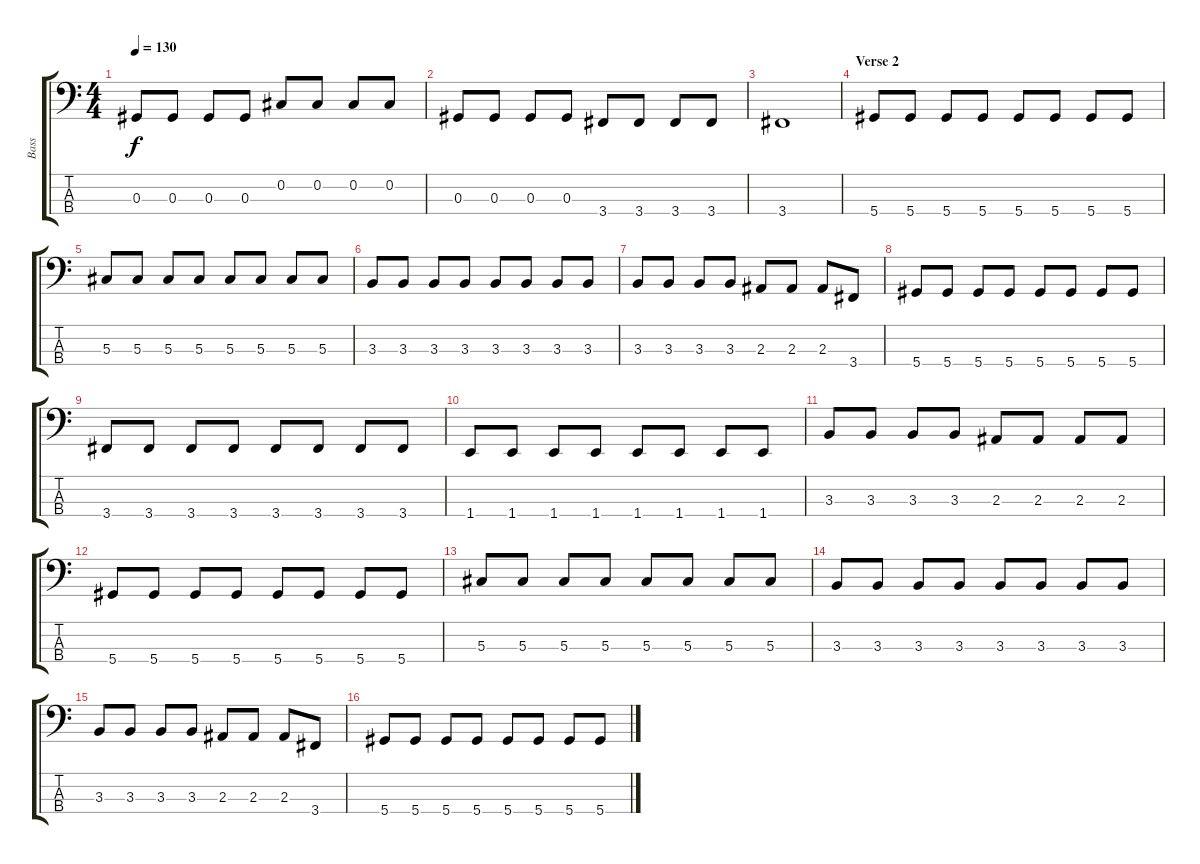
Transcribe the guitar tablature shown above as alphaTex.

\track ("Bass" "Bass") {instrument electricbassfinger}
\staff {score tabs}
\tuning (Gb2 Db2 Ab1 Eb1) {hide}
\ts (4 4)
\tempo 130
\clef f4
\ks c
0.3.8{dy f} 0.3.8 0.3.8 0.3.8 0.2.8 0.2.8 0.2.8 0.2.8 |
0.3.8 0.3.8 0.3.8 0.3.8 3.4.8 3.4.8 3.4.8 3.4.8 |
3.4.1 |
\section ("" "Verse 2")
5.4.8 5.4.8 5.4.8 5.4.8 5.4.8 5.4.8 5.4.8 5.4.8 |
5.3.8 5.3.8 5.3.8 5.3.8 5.3.8 5.3.8 5.3.8 5.3.8 |
3.3.8 3.3.8 3.3.8 3.3.8 3.3.8 3.3.8 3.3.8 3.3.8 |
3.3.8 3.3.8 3.3.8 3.3.8 2.3.8 2.3.8 2.3.8 3.4.8 |
5.4.8 5.4.8 5.4.8 5.4.8 5.4.8 5.4.8 5.4.8 5.4.8 |
3.4.8 3.4.8 3.4.8 3.4.8 3.4.8 3.4.8 3.4.8 3.4.8 |
1.4.8 1.4.8 1.4.8 1.4.8 1.4.8 1.4.8 1.4.8 1.4.8 |
3.3.8 3.3.8 3.3.8 3.3.8 2.3.8 2.3.8 2.3.8 2.3.8 |
5.4.8 5.4.8 5.4.8 5.4.8 5.4.8 5.4.8 5.4.8 5.4.8 |
5.3.8 5.3.8 5.3.8 5.3.8 5.3.8 5.3.8 5.3.8 5.3.8 |
3.3.8 3.3.8 3.3.8 3.3.8 3.3.8 3.3.8 3.3.8 3.3.8 |
3.3.8 3.3.8 3.3.8 3.3.8 2.3.8 2.3.8 2.3.8 3.4.8 |
5.4.8 5.4.8 5.4.8 5.4.8 5.4.8 5.4.8 5.4.8 5.4.8
